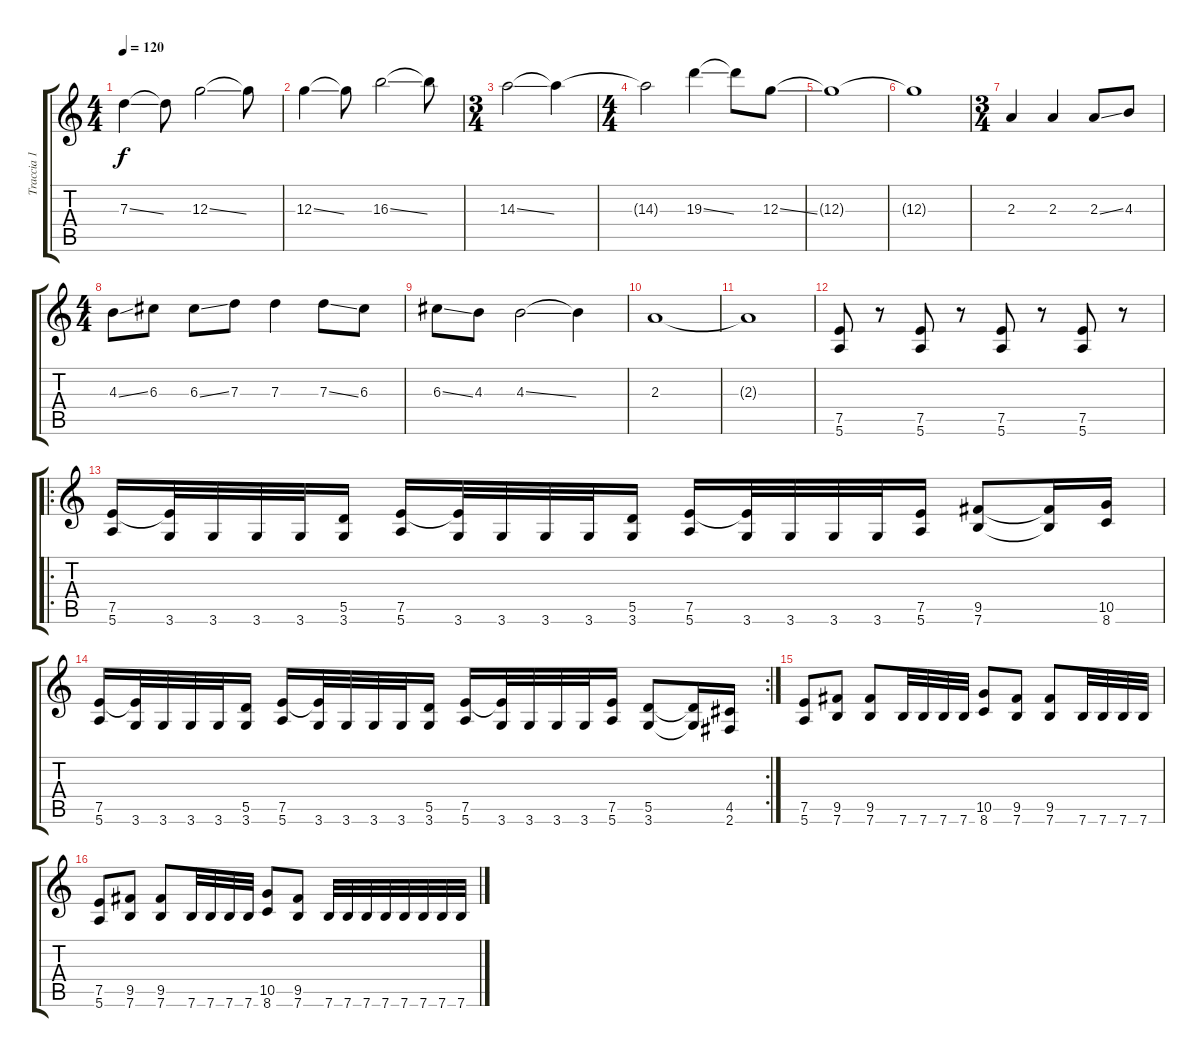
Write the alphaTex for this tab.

\track ("Traccia 1" "Traccia 1") {instrument distortionguitar}
\staff {score tabs}
\tuning (E4 B3 G3 D3 A2 E2) {hide}
\ts (4 4)
\tempo 120
\clef g2
\ks c
7.3{ss}.4{dy f instrument distortionguitar} 7.3{t}.8 12.3{ss}.2 12.3{t}.8 |
12.3{ss}.4 12.3{t}.8 16.3{ss}.2 16.3{t}.8 |
\ts (3 4)
14.3{ss}.2 14.3{t}.4 |
\ts (4 4)
14.3{t}.2 19.3{ss}.4 19.3{t}.8 12.3{ss}.8 |
12.3{t}.1 |
12.3{t}.1 |
\ts (3 4)
2.3.4 2.3.4 2.3{ss}.8 4.3.8 |
\ts (4 4)
4.3{ss}.8 6.3.8 6.3{ss}.8 7.3.8 7.3.4 7.3{ss}.8 6.3.8 |
6.3{ss}.8 4.3.8 4.3{ss}.2 4.3{t}.4 |
2.3.1 |
2.3{t}.1 |
(7.5 5.6).8 r.8 (7.5 5.6).8 r.8 (7.5 5.6).8 r.8 (7.5 5.6).8 r.8 |
\ro
(7.5 5.6).16 (7.5{t} 3.6).32 3.6.32 3.6.32 3.6.32 (5.5 3.6).16 (7.5 5.6).16 (7.5{t} 3.6).32 3.6.32 3.6.32 3.6.32 (5.5 3.6).16 (7.5 5.6).16 (7.5{t} 3.6).32 3.6.32 3.6.32 3.6.32 (7.5 5.6).16 (9.5 7.6).8 (9.5{t} 7.6{t}).16 (10.5 8.6).16 |
\rc 2
(7.5 5.6).16 (7.5{t} 3.6).32 3.6.32 3.6.32 3.6.32 (5.5 3.6).16 (7.5 5.6).16 (7.5{t} 3.6).32 3.6.32 3.6.32 3.6.32 (5.5 3.6).16 (7.5 5.6).16 (7.5{t} 3.6).32 3.6.32 3.6.32 3.6.32 (7.5 5.6).16 (5.5 3.6).8 (5.5{t} 3.6{t}).16 (4.5 2.6).16 |
(7.5 5.6).8 (9.5 7.6).8 (9.5 7.6).8 7.6.32 7.6.32 7.6.32 7.6.32 (10.5 8.6).8 (9.5 7.6).8 (9.5 7.6).8 7.6.32 7.6.32 7.6.32 7.6.32 |
(7.5 5.6).8 (9.5 7.6).8 (9.5 7.6).8 7.6.32 7.6.32 7.6.32 7.6.32 (10.5 8.6).8 (9.5 7.6).8 7.6.32 7.6.32 7.6.32 7.6.32 7.6.32 7.6.32 7.6.32 7.6.32
